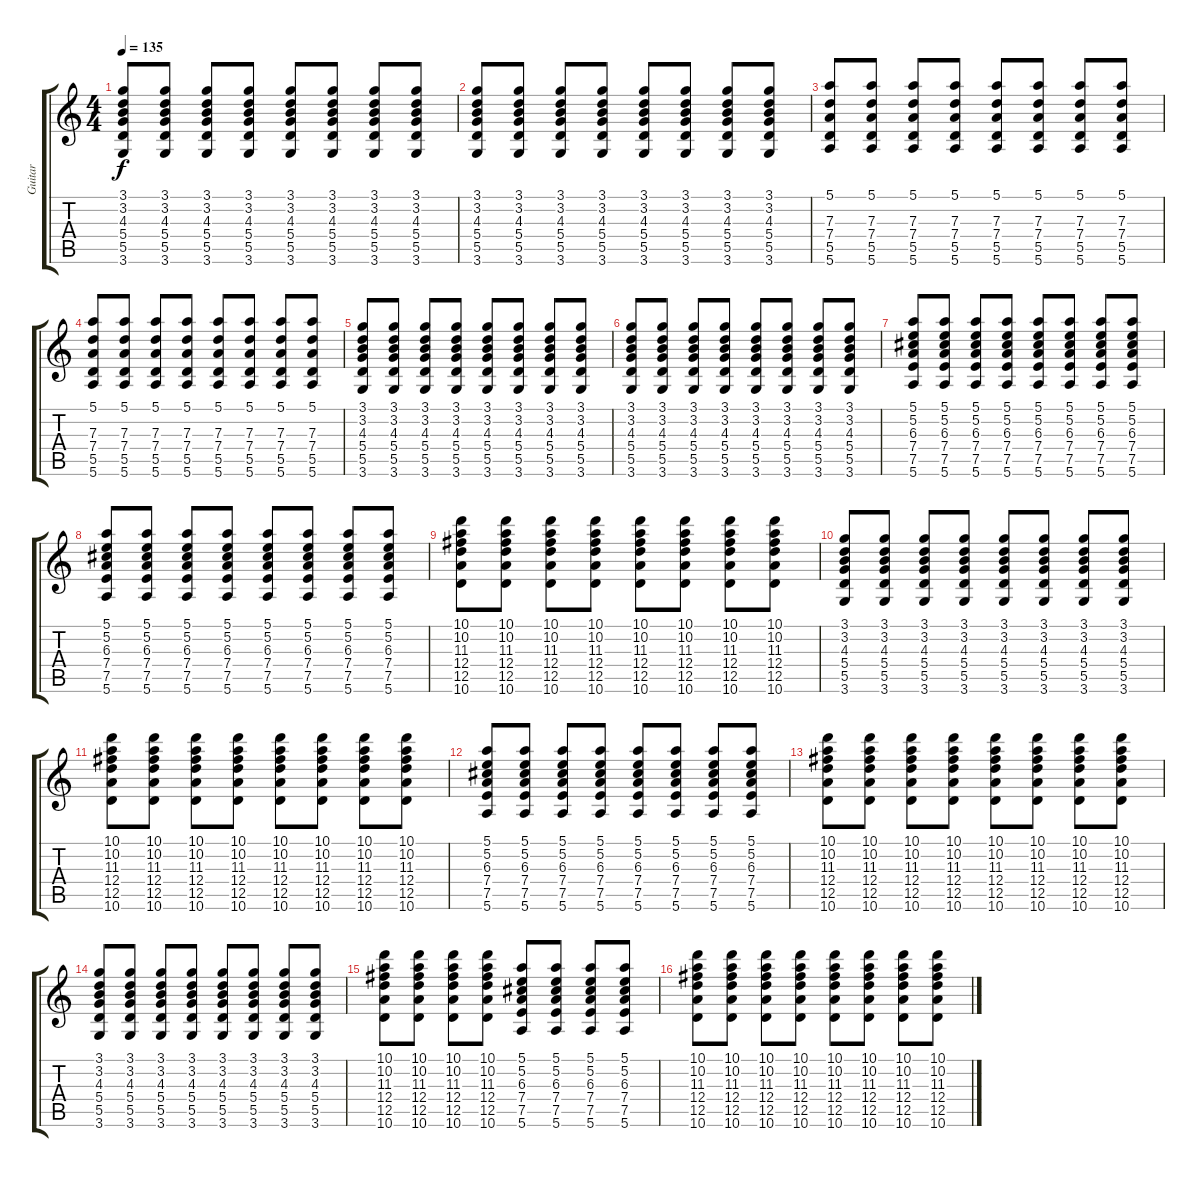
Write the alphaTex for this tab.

\track ("Guitar" "Guitar") {instrument acousticguitarsteel}
\staff {score tabs}
\tuning (E4 B3 G3 D3 A2 E2) {hide}
\ts (4 4)
\tempo 135
\clef g2
\ks c
(3.1 3.2 4.3 5.4 5.5 3.6).8{dy f} (3.1 3.2 4.3 5.4 5.5 3.6).8 (3.1 3.2 4.3 5.4 5.5 3.6).8 (3.1 3.2 4.3 5.4 5.5 3.6).8 (3.1 3.2 4.3 5.4 5.5 3.6).8 (3.1 3.2 4.3 5.4 5.5 3.6).8 (3.1 3.2 4.3 5.4 5.5 3.6).8 (3.1 3.2 4.3 5.4 5.5 3.6).8 |
(3.1 3.2 4.3 5.4 5.5 3.6).8 (3.1 3.2 4.3 5.4 5.5 3.6).8 (3.1 3.2 4.3 5.4 5.5 3.6).8 (3.1 3.2 4.3 5.4 5.5 3.6).8 (3.1 3.2 4.3 5.4 5.5 3.6).8 (3.1 3.2 4.3 5.4 5.5 3.6).8 (3.1 3.2 4.3 5.4 5.5 3.6).8 (3.1 3.2 4.3 5.4 5.5 3.6).8 |
(5.1 7.3 7.4 5.5 5.6).8 (5.1 7.3 7.4 5.5 5.6).8 (5.1 7.3 7.4 5.5 5.6).8 (5.1 7.3 7.4 5.5 5.6).8 (5.1 7.3 7.4 5.5 5.6).8 (5.1 7.3 7.4 5.5 5.6).8 (5.1 7.3 7.4 5.5 5.6).8 (5.1 7.3 7.4 5.5 5.6).8 |
(5.1 7.3 7.4 5.5 5.6).8 (5.1 7.3 7.4 5.5 5.6).8 (5.1 7.3 7.4 5.5 5.6).8 (5.1 7.3 7.4 5.5 5.6).8 (5.1 7.3 7.4 5.5 5.6).8 (5.1 7.3 7.4 5.5 5.6).8 (5.1 7.3 7.4 5.5 5.6).8 (5.1 7.3 7.4 5.5 5.6).8 |
(3.1 3.2 4.3 5.4 5.5 3.6).8 (3.1 3.2 4.3 5.4 5.5 3.6).8 (3.1 3.2 4.3 5.4 5.5 3.6).8 (3.1 3.2 4.3 5.4 5.5 3.6).8 (3.1 3.2 4.3 5.4 5.5 3.6).8 (3.1 3.2 4.3 5.4 5.5 3.6).8 (3.1 3.2 4.3 5.4 5.5 3.6).8 (3.1 3.2 4.3 5.4 5.5 3.6).8 |
(3.1 3.2 4.3 5.4 5.5 3.6).8 (3.1 3.2 4.3 5.4 5.5 3.6).8 (3.1 3.2 4.3 5.4 5.5 3.6).8 (3.1 3.2 4.3 5.4 5.5 3.6).8 (3.1 3.2 4.3 5.4 5.5 3.6).8 (3.1 3.2 4.3 5.4 5.5 3.6).8 (3.1 3.2 4.3 5.4 5.5 3.6).8 (3.1 3.2 4.3 5.4 5.5 3.6).8 |
(5.1 5.2 6.3 7.4 7.5 5.6).8 (5.1 5.2 6.3 7.4 7.5 5.6).8 (5.1 5.2 6.3 7.4 7.5 5.6).8 (5.1 5.2 6.3 7.4 7.5 5.6).8 (5.1 5.2 6.3 7.4 7.5 5.6).8 (5.1 5.2 6.3 7.4 7.5 5.6).8 (5.1 5.2 6.3 7.4 7.5 5.6).8 (5.1 5.2 6.3 7.4 7.5 5.6).8 |
(5.1 5.2 6.3 7.4 7.5 5.6).8 (5.1 5.2 6.3 7.4 7.5 5.6).8 (5.1 5.2 6.3 7.4 7.5 5.6).8 (5.1 5.2 6.3 7.4 7.5 5.6).8 (5.1 5.2 6.3 7.4 7.5 5.6).8 (5.1 5.2 6.3 7.4 7.5 5.6).8 (5.1 5.2 6.3 7.4 7.5 5.6).8 (5.1 5.2 6.3 7.4 7.5 5.6).8 |
(10.1 10.2 11.3 12.4 12.5 10.6).8 (10.1 10.2 11.3 12.4 12.5 10.6).8 (10.1 10.2 11.3 12.4 12.5 10.6).8 (10.1 10.2 11.3 12.4 12.5 10.6).8 (10.1 10.2 11.3 12.4 12.5 10.6).8 (10.1 10.2 11.3 12.4 12.5 10.6).8 (10.1 10.2 11.3 12.4 12.5 10.6).8 (10.1 10.2 11.3 12.4 12.5 10.6).8 |
(3.1 3.2 4.3 5.4 5.5 3.6).8 (3.1 3.2 4.3 5.4 5.5 3.6).8 (3.1 3.2 4.3 5.4 5.5 3.6).8 (3.1 3.2 4.3 5.4 5.5 3.6).8 (3.1 3.2 4.3 5.4 5.5 3.6).8 (3.1 3.2 4.3 5.4 5.5 3.6).8 (3.1 3.2 4.3 5.4 5.5 3.6).8 (3.1 3.2 4.3 5.4 5.5 3.6).8 |
(10.1 10.2 11.3 12.4 12.5 10.6).8 (10.1 10.2 11.3 12.4 12.5 10.6).8 (10.1 10.2 11.3 12.4 12.5 10.6).8 (10.1 10.2 11.3 12.4 12.5 10.6).8 (10.1 10.2 11.3 12.4 12.5 10.6).8 (10.1 10.2 11.3 12.4 12.5 10.6).8 (10.1 10.2 11.3 12.4 12.5 10.6).8 (10.1 10.2 11.3 12.4 12.5 10.6).8 |
(5.1 5.2 6.3 7.4 7.5 5.6).8 (5.1 5.2 6.3 7.4 7.5 5.6).8 (5.1 5.2 6.3 7.4 7.5 5.6).8 (5.1 5.2 6.3 7.4 7.5 5.6).8 (5.1 5.2 6.3 7.4 7.5 5.6).8 (5.1 5.2 6.3 7.4 7.5 5.6).8 (5.1 5.2 6.3 7.4 7.5 5.6).8 (5.1 5.2 6.3 7.4 7.5 5.6).8 |
(10.1 10.2 11.3 12.4 12.5 10.6).8 (10.1 10.2 11.3 12.4 12.5 10.6).8 (10.1 10.2 11.3 12.4 12.5 10.6).8 (10.1 10.2 11.3 12.4 12.5 10.6).8 (10.1 10.2 11.3 12.4 12.5 10.6).8 (10.1 10.2 11.3 12.4 12.5 10.6).8 (10.1 10.2 11.3 12.4 12.5 10.6).8 (10.1 10.2 11.3 12.4 12.5 10.6).8 |
(3.1 3.2 4.3 5.4 5.5 3.6).8 (3.1 3.2 4.3 5.4 5.5 3.6).8 (3.1 3.2 4.3 5.4 5.5 3.6).8 (3.1 3.2 4.3 5.4 5.5 3.6).8 (3.1 3.2 4.3 5.4 5.5 3.6).8 (3.1 3.2 4.3 5.4 5.5 3.6).8 (3.1 3.2 4.3 5.4 5.5 3.6).8 (3.1 3.2 4.3 5.4 5.5 3.6).8 |
(10.1 10.2 11.3 12.4 12.5 10.6).8 (10.1 10.2 11.3 12.4 12.5 10.6).8 (10.1 10.2 11.3 12.4 12.5 10.6).8 (10.1 10.2 11.3 12.4 12.5 10.6).8 (5.1 5.2 6.3 7.4 7.5 5.6).8 (5.1 5.2 6.3 7.4 7.5 5.6).8 (5.1 5.2 6.3 7.4 7.5 5.6).8 (5.1 5.2 6.3 7.4 7.5 5.6).8 |
(10.1 10.2 11.3 12.4 12.5 10.6).8 (10.1 10.2 11.3 12.4 12.5 10.6).8 (10.1 10.2 11.3 12.4 12.5 10.6).8 (10.1 10.2 11.3 12.4 12.5 10.6).8 (10.1 10.2 11.3 12.4 12.5 10.6).8 (10.1 10.2 11.3 12.4 12.5 10.6).8 (10.1 10.2 11.3 12.4 12.5 10.6).8 (10.1 10.2 11.3 12.4 12.5 10.6).8
